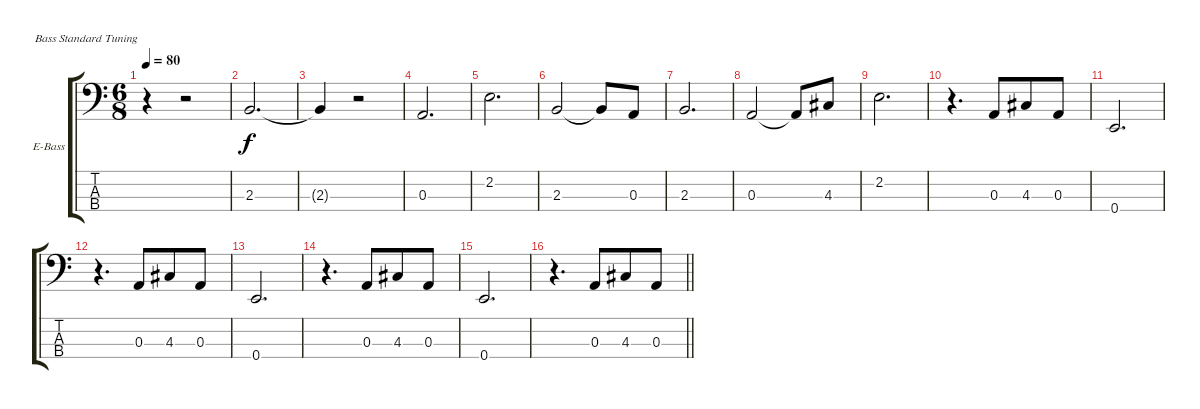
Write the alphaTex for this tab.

\bracketExtendMode groupsimilarinstruments
\firstSystemTrackNameOrientation horizontal
\otherSystemsTrackNameOrientation horizontal
\track ("Bass guitar" "E-Bass") {instrument electricbassfinger}
\staff {score tabs}
\tuning (G2 D2 A1 E1)
\ts (6 8)
\tempo 80
\clef f4
\ks c
r.4{dy f} r.2 |
2.3.2{d} |
2.3{t}.4 r.2 |
0.3.2{d} |
2.2.2{d} |
2.3.2 2.3{t}.8 0.3.8 |
2.3.2{d} |
0.3.2 0.3{t}.8 4.3.8 |
2.2.2{d} |
r.4{d} 0.3.8 4.3.8 0.3.8 |
0.4.2{d} |
r.4{d} 0.3.8 4.3.8 0.3.8 |
0.4.2{d} |
r.4{d} 0.3.8 4.3.8 0.3.8 |
0.4.2{d} |
\barLineRight lightlight
r.4{d} 0.3.8 4.3.8 0.3.8
